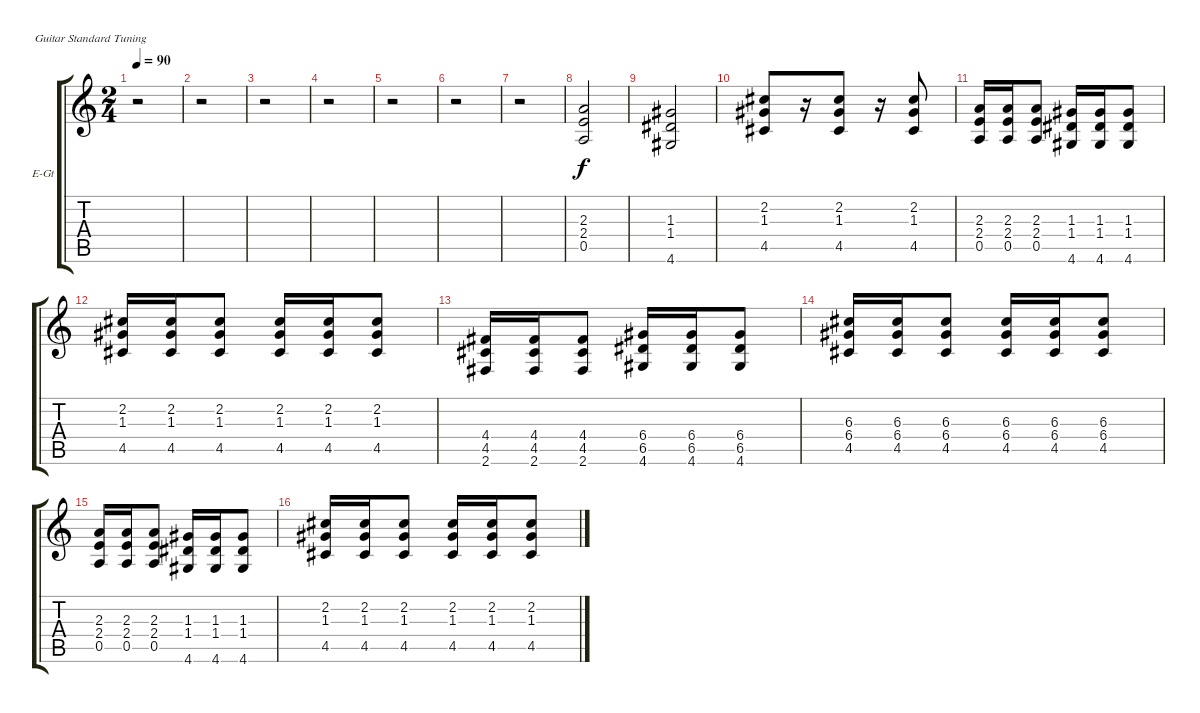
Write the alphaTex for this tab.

\bracketExtendMode groupsimilarinstruments
\firstSystemTrackNameOrientation horizontal
\otherSystemsTrackNameOrientation horizontal
\track ("Гитара" "E-Gt") {instrument distortionguitar}
\staff {score tabs}
\tuning (E4 B3 G3 D3 A2 E2)
\ts (2 4)
\tempo 90
\clef g2
\ks c
r.2{dy f} |
r.2 |
r.2 |
r.2 |
r.2 |
r.2 |
r.2 |
(2.3 2.4 0.5).2 |
(1.3 1.4 4.6).2 |
(2.2 1.3 4.5).8 r.16 (2.2 1.3 4.5).8 r.16 (2.2 1.3 4.5).8 |
(2.3 2.4 0.5).16 (2.3 2.4 0.5).16 (2.3 2.4 0.5).8 (1.3 1.4 4.6).16 (1.3 1.4 4.6).16 (1.3 1.4 4.6).8 |
(2.2 1.3 4.5).16 (2.2 1.3 4.5).16 (2.2 1.3 4.5).8 (2.2 1.3 4.5).16 (2.2 1.3 4.5).16 (2.2 1.3 4.5).8 |
(4.4 4.5 2.6).16 (4.4 4.5 2.6).16 (4.4 4.5 2.6).8 (6.4 6.5 4.6).16 (6.4 6.5 4.6).16 (6.4 6.5 4.6).8 |
(6.3 6.4 4.5).16 (6.3 6.4 4.5).16 (6.3 6.4 4.5).8 (6.3 6.4 4.5).16 (6.3 6.4 4.5).16 (6.3 6.4 4.5).8 |
(2.3 2.4 0.5).16 (2.3 2.4 0.5).16 (2.3 2.4 0.5).8 (1.3 1.4 4.6).16 (1.3 1.4 4.6).16 (1.3 1.4 4.6).8 |
(2.2 1.3 4.5).16 (2.2 1.3 4.5).16 (2.2 1.3 4.5).8 (2.2 1.3 4.5).16 (2.2 1.3 4.5).16 (2.2 1.3 4.5).8
